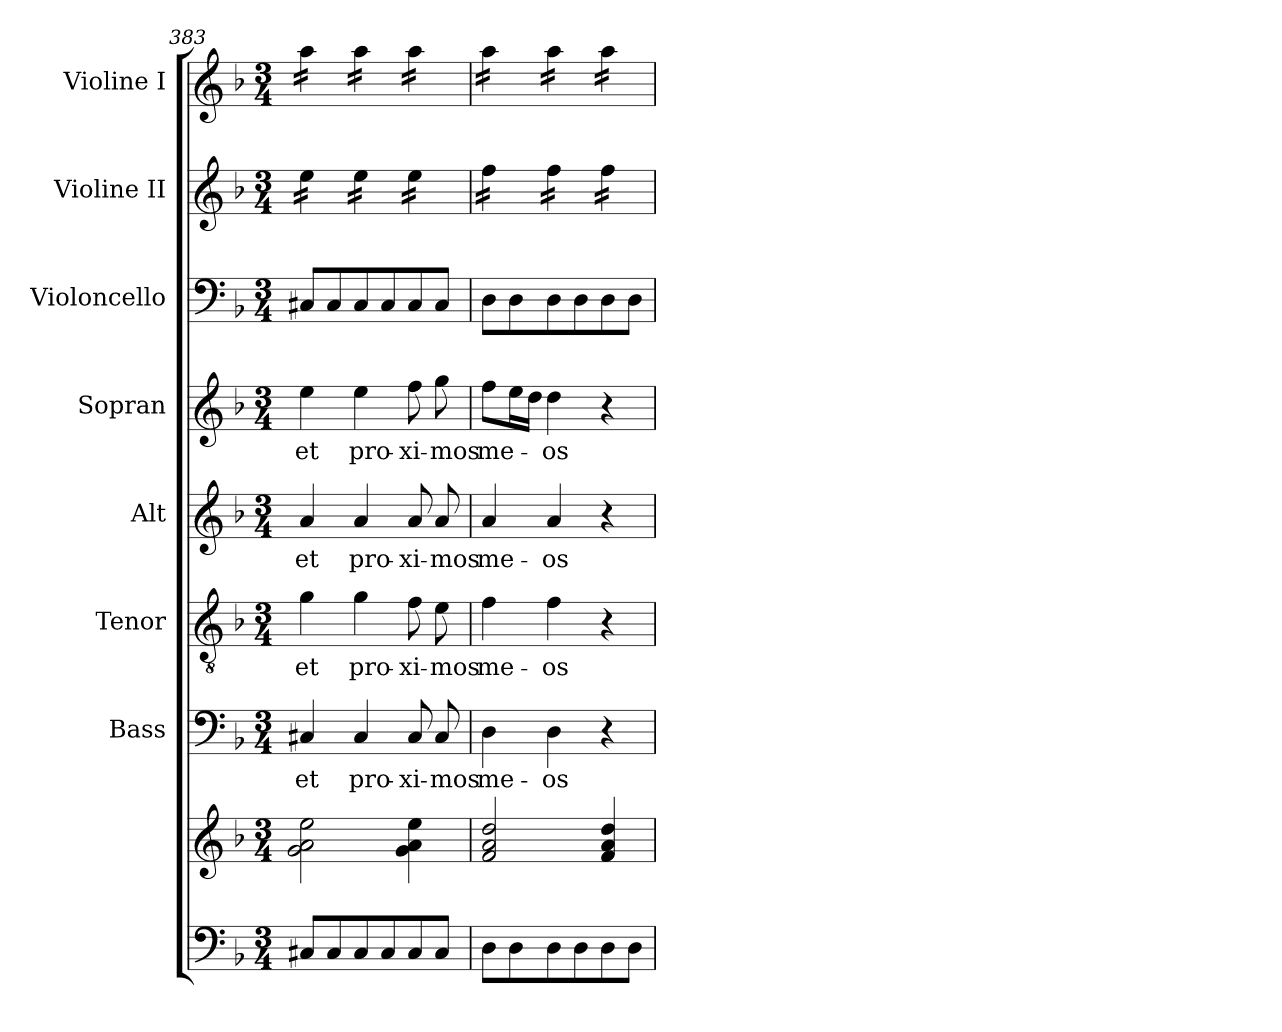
**kern	**kern	**kern	**text	**kern	**text	**kern	**text	**kern	**text	**kern	**kern	**kern
*part8	*part8	*part7	*part7	*part6	*part6	*part5	*part5	*part4	*part4	*part3	*part2	*part1
*staff9	*staff8	*staff7	*staff7	*staff6	*staff6	*staff5	*staff5	*staff4	*staff4	*staff3	*staff2	*staff1
*	*	*I"Bass	*	*I"Tenor	*	*I"Alt	*	*I"Sopran	*	*I"Violoncello	*I"Violine II	*I"Violine I
*	*	*I'B.	*	*I'T.	*	*I'A.	*	*I'S.	*	*I'Vc.	*I'Vl. II	*I'Vl. I
*clefF4	*clefG2	*clefF4	*	*clefGv2	*	*clefG2	*	*clefG2	*	*clefF4	*clefG2	*clefG2
*	*	*	*	*	*	*	*	*	*	*ITrd7c12	*	*
*k[b-]	*k[b-]	*k[b-]	*	*k[b-]	*	*k[b-]	*	*k[b-]	*	*k[b-]	*k[b-]	*k[b-]
*F:	*F:	*F:	*	*F:	*	*F:	*	*F:	*	*F:	*F:	*F:
*M3/4	*M3/4	*M3/4	*	*M3/4	*	*M3/4	*	*M3/4	*	*M3/4	*M3/4	*M3/4
=383	=383	=383	=383	=383	=383	=383	=383	=383	=383	=383	=383	=383
!	!	!	!LO:LY:b	!	!LO:LY:b	!	!LO:LY:b	!	!LO:LY:b	!	!	!
*	*	*	*	*	*	*	*	*	*	*	*tremolo	*
*	*	*	*	*	*	*	*	*	*	*	*	*tremolo
8C#X/L	2g\ 2a\ 2ee\	4C#X/	et	4g\	et	4a/	et	4ee\	et	8CC#X/L	16ee\LL	16aa\LL
.	.	.	.	.	.	.	.	.	.	.	16ee\	16aa\
8C#/	.	.	.	.	.	.	.	.	.	8CC#/	16ee\	16aa\
.	.	.	.	.	.	.	.	.	.	.	16ee\JJ	16aa\JJ
!	!	!	!LO:LY:b	!	!LO:LY:b	!	!LO:LY:b	!	!LO:LY:b	!	!	!
8C#/	.	4C#/	pro-	4g\	pro-	4a/	pro-	4ee\	pro-	8CC#/	16ee\LL	16aa\LL
.	.	.	.	.	.	.	.	.	.	.	16ee\	16aa\
8C#/	.	.	.	.	.	.	.	.	.	8CC#/	16ee\	16aa\
.	.	.	.	.	.	.	.	.	.	.	16ee\JJ	16aa\JJ
!	!	!	!LO:LY:b	!	!LO:LY:b	!	!LO:LY:b	!	!LO:LY:b	!	!	!
8C#/	4g\ 4a\ 4ee\	8C#/	-xi-	8f\	-xi-	8a/	-xi-	8ff\	-xi-	8CC#/	16ee\LL	16aa\LL
.	.	.	.	.	.	.	.	.	.	.	16ee\	16aa\
!	!	!	!LO:LY:b	!	!LO:LY:b	!	!LO:LY:b	!	!LO:LY:b	!	!	!
8C#/J	.	8C#/	-mos	8e\	-mos	8a/	-mos	8gg\	-mos	8CC#/J	16ee\	16aa\
.	.	.	.	.	.	.	.	.	.	.	16ee\JJ	16aa\JJ
=384	=384	=384	=384	=384	=384	=384	=384	=384	=384	=384	=384	=384
!	!	!	!LO:LY:b	!	!LO:LY:b	!	!LO:LY:b	!	!LO:LY:b	!	!	!
8D\L	2f/ 2a/ 2dd/	4D\	me-	4f\	me-	4a/	me-	8ff\L	me-	8DD\L	16ff\LL	16aa\LL
.	.	.	.	.	.	.	.	.	.	.	16ff\	16aa\
8D\	.	.	.	.	.	.	.	16ee\L	.	8DD\	16ff\	16aa\
.	.	.	.	.	.	.	.	16dd\JJ	.	.	16ff\JJ	16aa\JJ
!	!	!	!LO:LY:b	!	!LO:LY:b	!	!LO:LY:b	!	!LO:LY:b	!	!	!
8D\	.	4D\	-os	4f\	-os	4a/	-os	4dd\	-os	8DD\	16ff\LL	16aa\LL
.	.	.	.	.	.	.	.	.	.	.	16ff\	16aa\
8D\	.	.	.	.	.	.	.	.	.	8DD\	16ff\	16aa\
.	.	.	.	.	.	.	.	.	.	.	16ff\JJ	16aa\JJ
8D\	4f/ 4a/ 4dd/	4r	.	4r	.	4r	.	4r	.	8DD\	16ff\LL	16aa\LL
.	.	.	.	.	.	.	.	.	.	.	16ff\	16aa\
8D\J	.	.	.	.	.	.	.	.	.	8DD\J	16ff\	16aa\
.	.	.	.	.	.	.	.	.	.	.	16ff\JJ	16aa\JJ
*	*	*	*	*	*	*	*	*	*	*	*	*Xtremolo
*	*	*	*	*	*	*	*	*	*	*	*Xtremolo	*
=	=	=	=	=	=	=	=	=	=	=	=	=
*-	*-	*-	*-	*-	*-	*-	*-	*-	*-	*-	*-	*-
